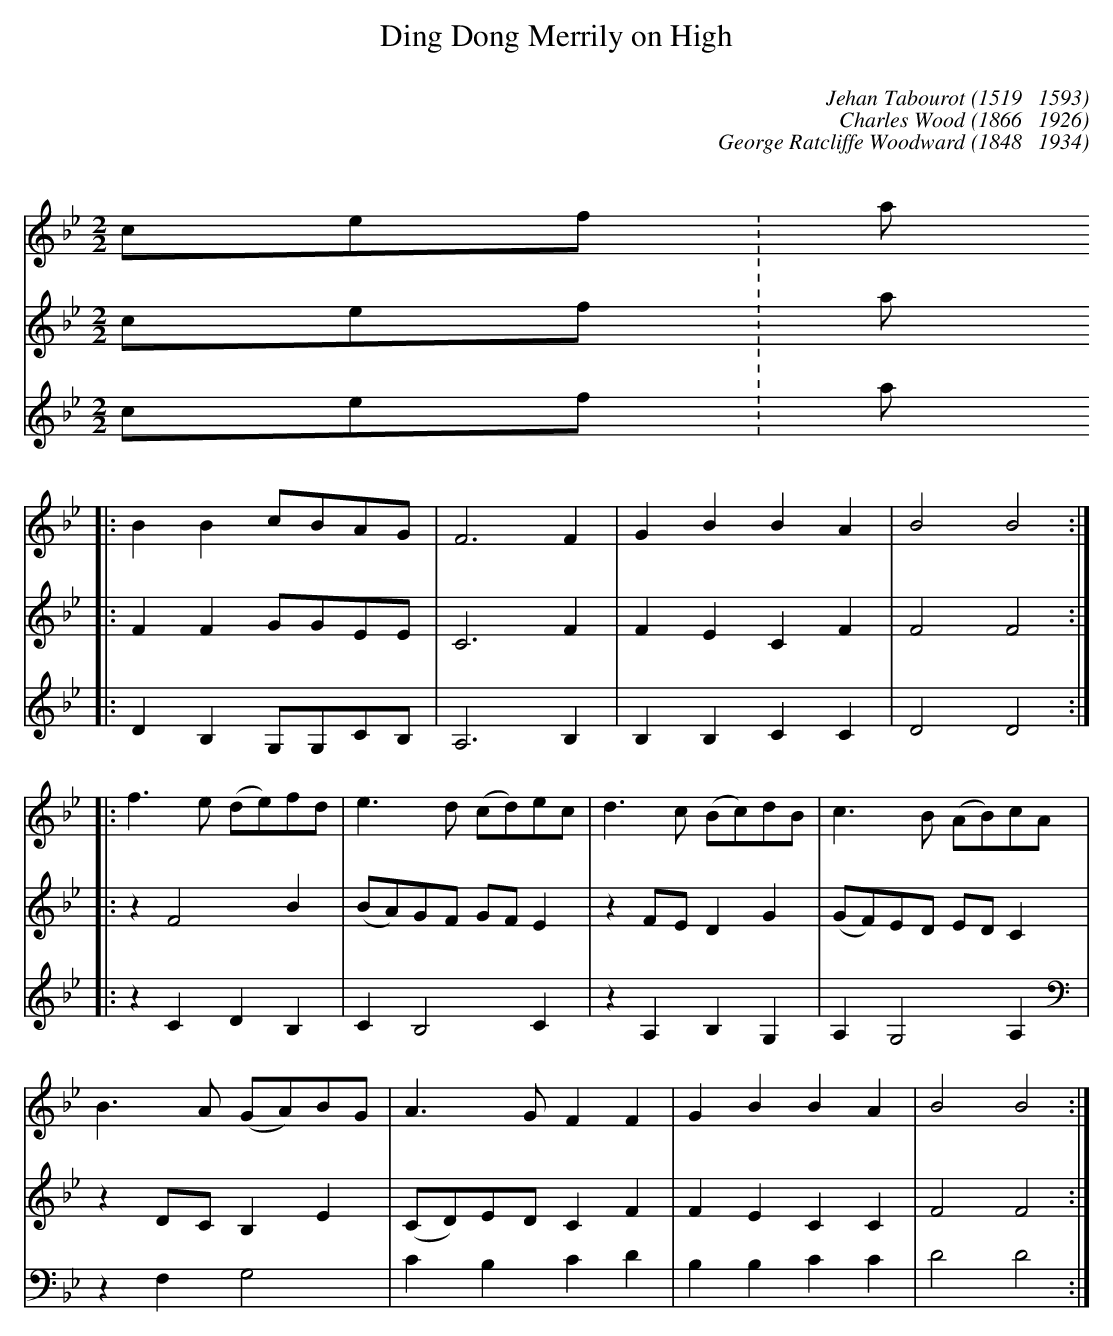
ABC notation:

X:1
C:
T:Ding Dong Merrily on High
C:Jehan Tabourot (1519   1593)
C:Charles Wood (1866   1926)
C:George Ratcliffe Woodward (1848   1934)
C:
M:2/2
L:1/8
K:Bbmaj
V:1
clef: a
|: B2B2 cBAG | F6F2 | G2B2 B2A2 | B4 B4 :|
|: f2>e2 (de)fd | e2>d2 (cd)ec | d2>c2 (Bc)dB | c2>B2 (AB)cA |
B2>A2 (GA)BG | A2>G2 F2F2 | G2B2 B2A2 | B4 B4 :|
V:2
clef: soprano
|: F2F2 GGEE | C6F2 | F2E2 C2F2 | F4F4 :|
|: z2F4B2 | (BA)GF GFE2 | z2FE D2G2 | (GF)ED EDC2 |
z2DC B,2E2 | (CD)ED C2F2 | F2E2 C2C2 | F4 F4 :|
V:3
clef: soprano
|: D2B,2 G,G,CB, | A,6B,2  | B,2B,2 C2C2 | D4D4 :|
|: z2C2 D2B,2 | C2B,4C2 | z2A,2 B,2G,2 | A,2G,4A,2 |
z2F,2 G,4 | C2B,2 C2D2 | B,2B,2 C2C2 | D4 D4 :|
